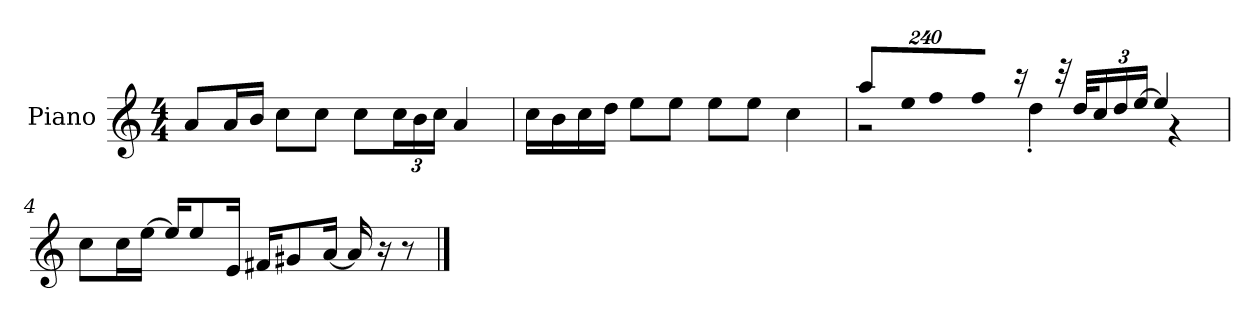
**kern
*part1
*staff1
*I"Piano
*I'P-no
*clefG2
*k[]
*M4/4
*MM90
=1
8a/L
16a/L
16b/JJ
8cc\L
8cc\J
8cc\L
*Xbrackettup
24cc\L
24b\
24cc\JJ
4a/
=2
16cc\LL
16b\
16cc\
16dd\JJ
8ee\L
8ee\J
8ee\L
8ee\J
4cc\
=3
!LO:N:vis=8
*^
960%137aa/L	2r
!LO:N:vis=16	!
1920%137ee/K	.
!LO:N:vis=8	!
960%137ff/	.
!LO:N:vis=8	!
960%137ff/J	.
16r	.
.	4dd'\
32r	.
32dd/KLL	.
24cc/	.
24dd/	.
[24ee/JJ	.
4ee/]	.
.	4r
1920ryy	.
*v	*v
!!LO:LB:g=z
=4
8cc\L
16cc\L
[16ee\JJ
16ee/KL]
8ee/
16e/Jk
16f#X/KL
8g#X/
[16a/Jk
16a/]
16r
8r
==
*-
